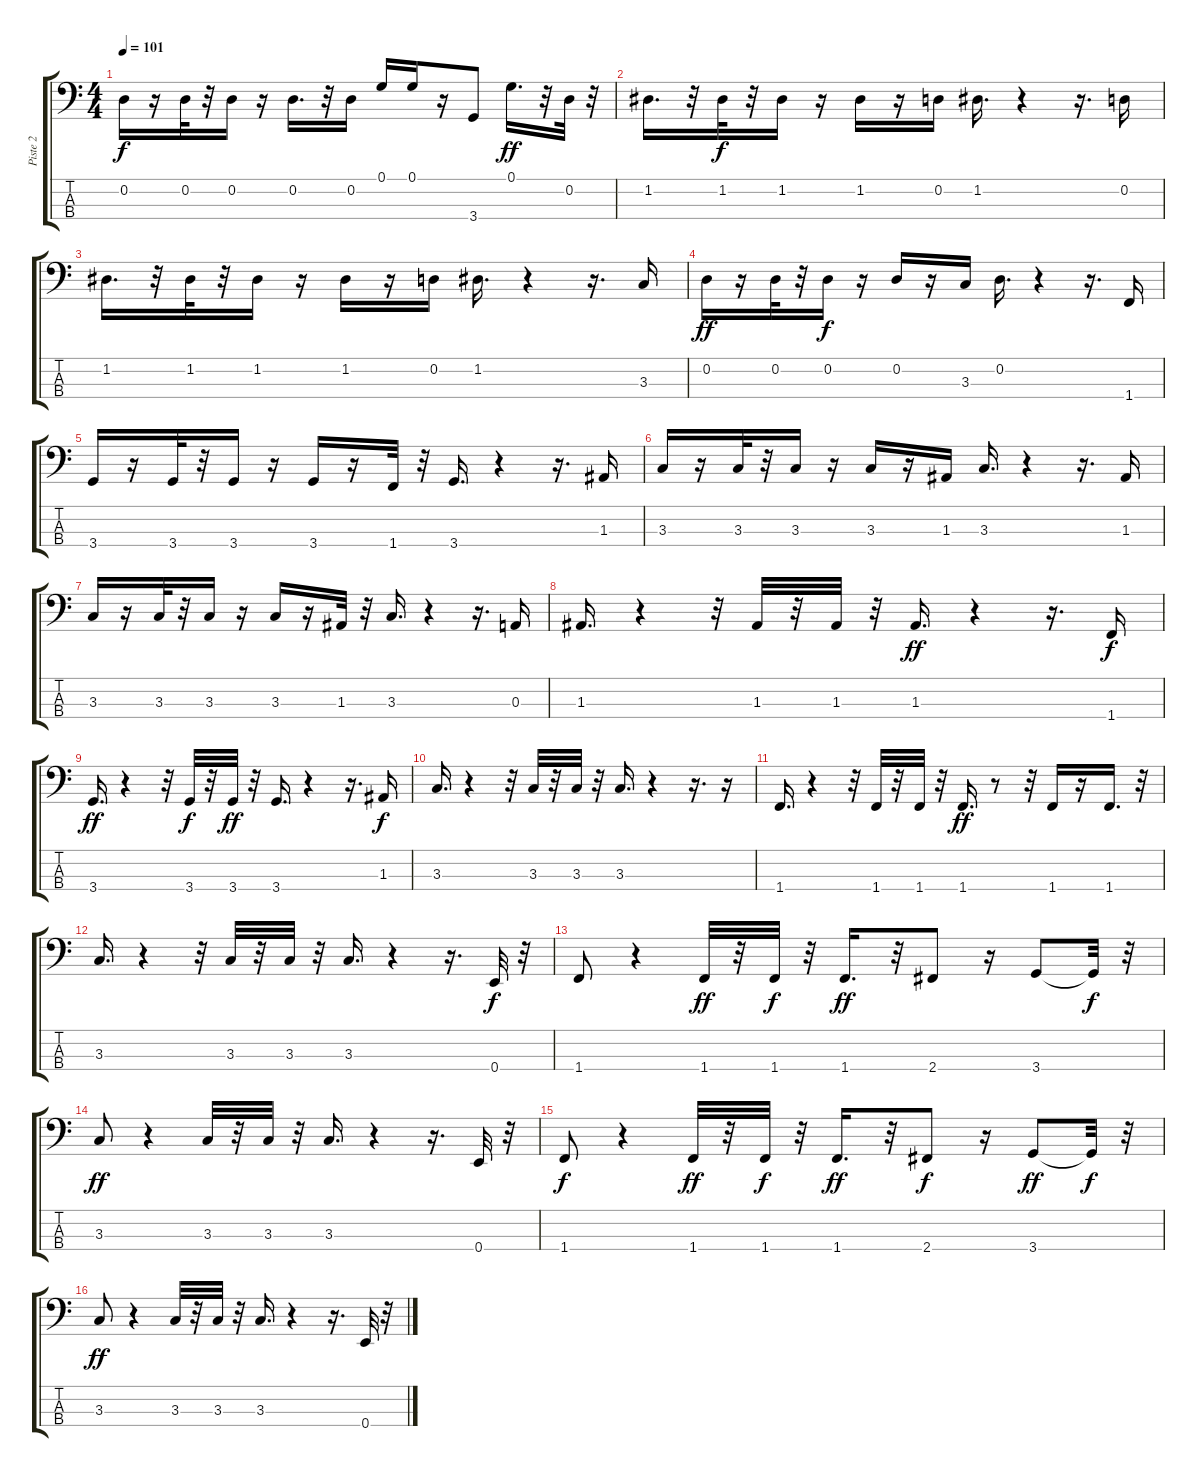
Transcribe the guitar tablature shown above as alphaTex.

\track ("Piste 2" "Piste 2") {instrument electricbassfinger}
\staff {score tabs}
\tuning (G2 D2 A1 E1) {hide}
\ts (4 4)
\tempo 101
\clef f4
\ks c
0.2.16{dy f} r.16 0.2.32 r.32 0.2.16 r.16 0.2.16{d} r.32 0.2.16 0.1.16 0.1.16 r.16 3.4.8 0.1.16{d dy ff} r.32 0.2.32 r.32 |
1.2.16{d} r.32 1.2.32{dy f} r.32 1.2.16 r.16 1.2.16 r.16 0.2.16 1.2.16{d} r.4 r.16{d} 0.2.16 |
1.2.16{d} r.32 1.2.32 r.32 1.2.16 r.16 1.2.16 r.16 0.2.16 1.2.16{d} r.4 r.16{d} 3.3.16 |
0.2.16{dy ff} r.16 0.2.32 r.32 0.2.16{dy f} r.16 0.2.16 r.16 3.3.16 0.2.16{d} r.4 r.16{d} 1.4.16 |
3.4.16 r.16 3.4.32 r.32 3.4.16 r.16 3.4.16 r.16 1.4.32 r.32 3.4.16{d} r.4 r.16{d} 1.3.16 |
3.3.16 r.16 3.3.32 r.32 3.3.16 r.16 3.3.16 r.16 1.3.16 3.3.16{d} r.4 r.16{d} 1.3.16 |
3.3.16 r.16 3.3.32 r.32 3.3.16 r.16 3.3.16 r.16 1.3.32 r.32 3.3.16{d} r.4 r.16{d} 0.3.16 |
1.3.16{d} r.4 r.32 1.3.32 r.32 1.3.32 r.32 1.3.16{d dy ff} r.4 r.16{d} 1.4.16{dy f} |
3.4.16{d dy ff} r.4 r.32 3.4.32{dy f} r.32 3.4.32{dy ff} r.32 3.4.16{d} r.4 r.16{d} 1.3.16{dy f} |
3.3.16{d} r.4 r.32 3.3.32 r.32 3.3.32 r.32 3.3.16{d} r.4 r.16{d} r.16 |
1.4.16{d} r.4 r.32 1.4.32 r.32 1.4.32 r.32 1.4.16{d dy ff} r.8 r.32 1.4.16 r.16 1.4.16{d} r.32 |
3.3.16{d} r.4 r.32 3.3.32 r.32 3.3.32 r.32 3.3.16{d} r.4 r.16{d} 0.4.32{dy f} r.32 |
1.4.8 r.4 1.4.32{dy ff} r.32 1.4.32{dy f} r.32 1.4.16{d dy ff} r.32 2.4.8 r.16 3.4.8 3.4{t}.32{dy f} r.32 |
3.3.8{dy ff} r.4 3.3.32 r.32 3.3.32 r.32 3.3.16{d} r.4 r.16{d} 0.4.32 r.32 |
1.4.8{dy f} r.4 1.4.32{dy ff} r.32 1.4.32{dy f} r.32 1.4.16{d dy ff} r.32 2.4.8{dy f} r.16 3.4.8{dy ff} 3.4{t}.32{dy f} r.32 |
3.3.8{dy ff} r.4 3.3.32 r.32 3.3.32 r.32 3.3.16{d} r.4 r.16{d} 0.4.32 r.32
